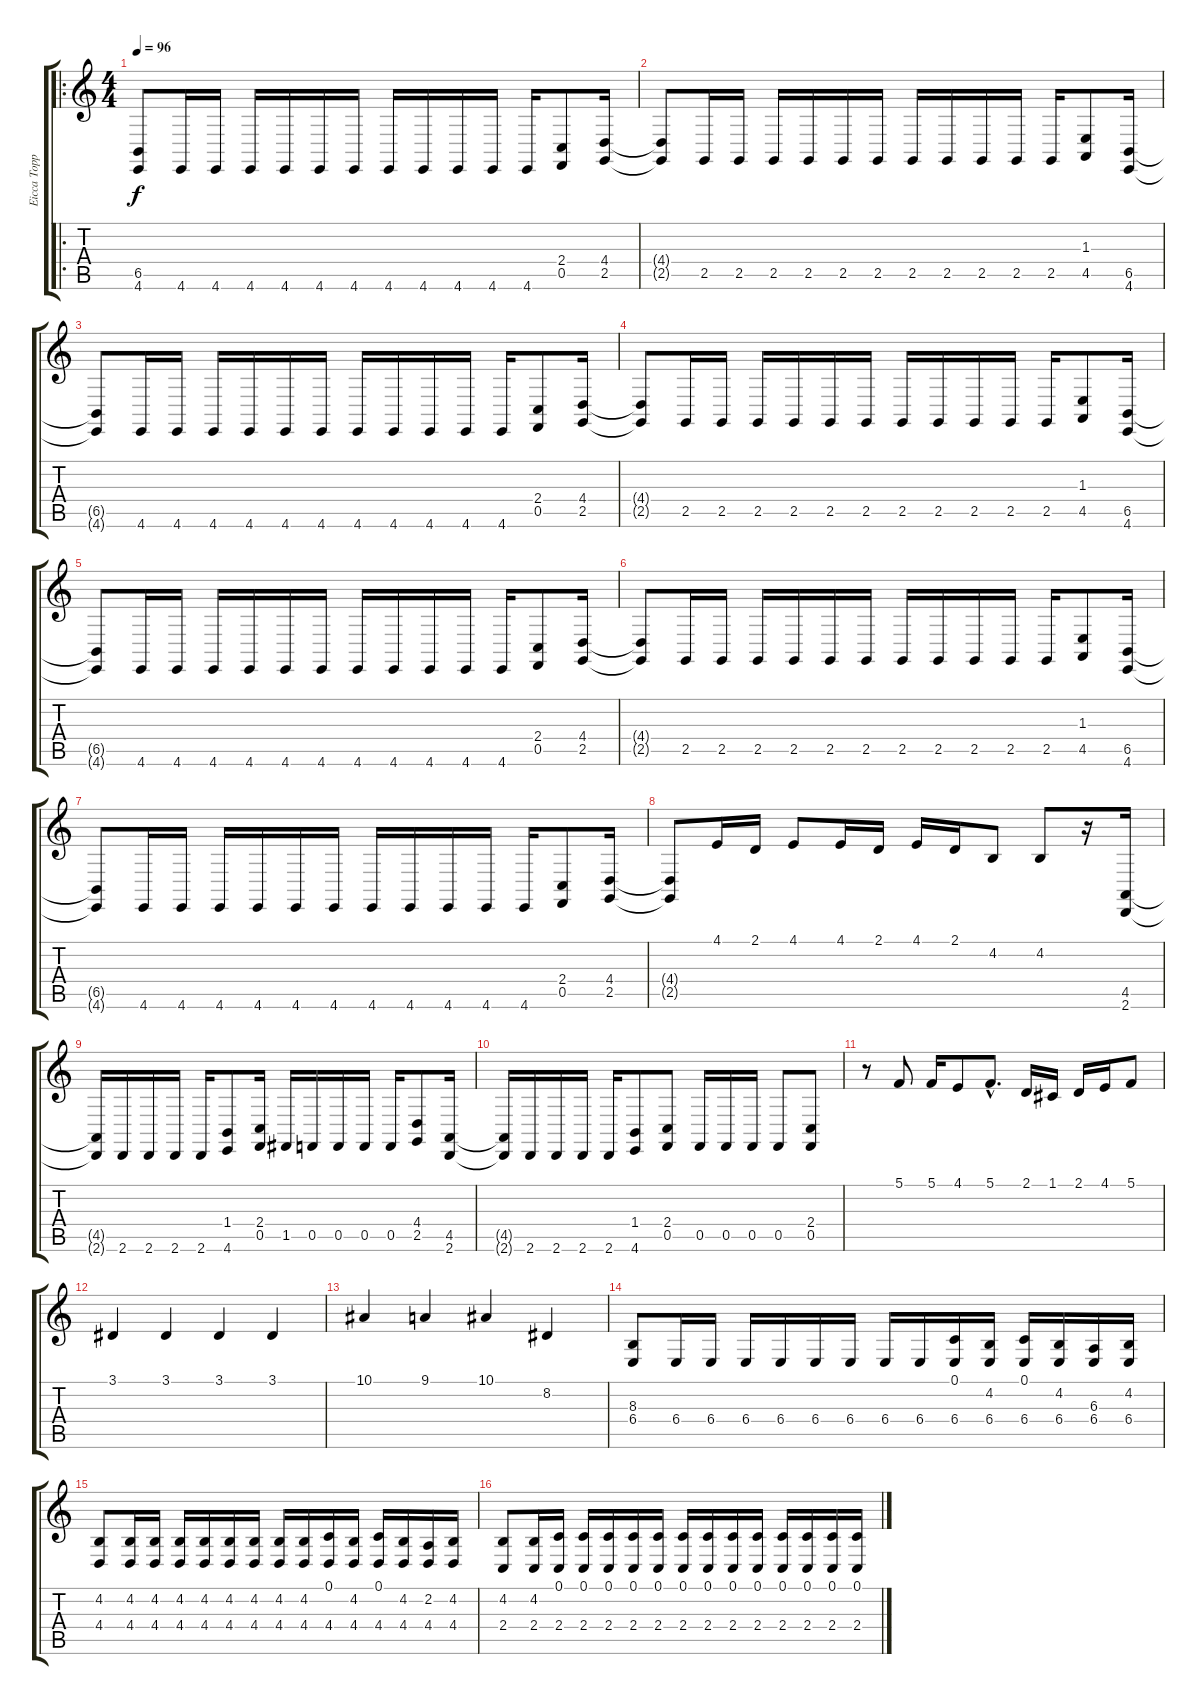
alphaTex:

\track ("Eicca Toppinen (Rhythm Cello)" "Eicca Topp") {instrument cello}
\staff {score tabs}
\tuning (C4 G3 Eb3 Bb2 F2 C2) {hide}
\ro
\ts (4 4)
\tempo 96
\clef g2
\ks c
(6.5 4.6).8{dy f instrument cello} 4.6.16 4.6.16 4.6.16 4.6.16 4.6.16 4.6.16 4.6.16 4.6.16 4.6.16 4.6.16 4.6.16 (2.4 0.5).8 (4.4 2.5).16 |
(4.4{t} 2.5{t}).8 2.5.16 2.5.16 2.5.16 2.5.16 2.5.16 2.5.16 2.5.16 2.5.16 2.5.16 2.5.16 2.5.16 (1.3 4.5).8 (6.5 4.6).16 |
(6.5{t} 4.6{t}).8 4.6.16 4.6.16 4.6.16 4.6.16 4.6.16 4.6.16 4.6.16 4.6.16 4.6.16 4.6.16 4.6.16 (2.4 0.5).8 (4.4 2.5).16 |
(4.4{t} 2.5{t}).8 2.5.16 2.5.16 2.5.16 2.5.16 2.5.16 2.5.16 2.5.16 2.5.16 2.5.16 2.5.16 2.5.16 (1.3 4.5).8 (6.5 4.6).16 |
(6.5{t} 4.6{t}).8 4.6.16 4.6.16 4.6.16 4.6.16 4.6.16 4.6.16 4.6.16 4.6.16 4.6.16 4.6.16 4.6.16 (2.4 0.5).8 (4.4 2.5).16 |
(4.4{t} 2.5{t}).8 2.5.16 2.5.16 2.5.16 2.5.16 2.5.16 2.5.16 2.5.16 2.5.16 2.5.16 2.5.16 2.5.16 (1.3 4.5).8 (6.5 4.6).16 |
(6.5{t} 4.6{t}).8 4.6.16 4.6.16 4.6.16 4.6.16 4.6.16 4.6.16 4.6.16 4.6.16 4.6.16 4.6.16 4.6.16 (2.4 0.5).8 (4.4 2.5).16 |
(4.4{t} 2.5{t}).8 4.1.16 2.1.16 4.1.8 4.1.16 2.1.16 4.1.16 2.1.16 4.2.8 4.2.8 r.16 (4.5 2.6).16 |
(4.5{t} 2.6{t}).16 2.6.16 2.6.16 2.6.16 2.6.16 (1.4 4.6).8 (2.4 0.5).16 1.5.16 0.5.16 0.5.16 0.5.16 0.5.16 (4.4 2.5).8 (4.5 2.6).16 |
(4.5{t} 2.6{t}).16 2.6.16 2.6.16 2.6.16 2.6.16 (1.4 4.6).8 (2.4 0.5).8 0.5.16 0.5.16 0.5.16 0.5.8 (2.4 0.5).8 |
r.8 5.1.8 5.1.16 4.1.8 5.1{hac}.8{d} 2.1.16 1.1.16 2.1.16 4.1.16 5.1.8 |
3.1.4 3.1.4 3.1.4 3.1.4 |
10.1.4 9.1.4 10.1.4 8.2.4 |
(8.3 6.4).8 6.4.16 6.4.16 6.4.16 6.4.16 6.4.16 6.4.16 6.4.16 6.4.16 (0.1 6.4).16 (4.2 6.4).16 (0.1 6.4).16 (4.2 6.4).16 (6.3 6.4).16 (4.2 6.4).16 |
(4.2 4.4).8 (4.2 4.4).16 (4.2 4.4).16 (4.2 4.4).16 (4.2 4.4).16 (4.2 4.4).16 (4.2 4.4).16 (4.2 4.4).16 (4.2 4.4).16 (0.1 4.4).16 (4.2 4.4).16 (0.1 4.4).16 (4.2 4.4).16 (2.2 4.4).16 (4.2 4.4).16 |
(4.2 2.4).8 (4.2 2.4).16 (0.1 2.4).16 (0.1 2.4).16 (0.1 2.4).16 (0.1 2.4).16 (0.1 2.4).16 (0.1 2.4).16 (0.1 2.4).16 (0.1 2.4).16 (0.1 2.4).16 (0.1 2.4).16 (0.1 2.4).16 (0.1 2.4).16 (0.1 2.4).16
